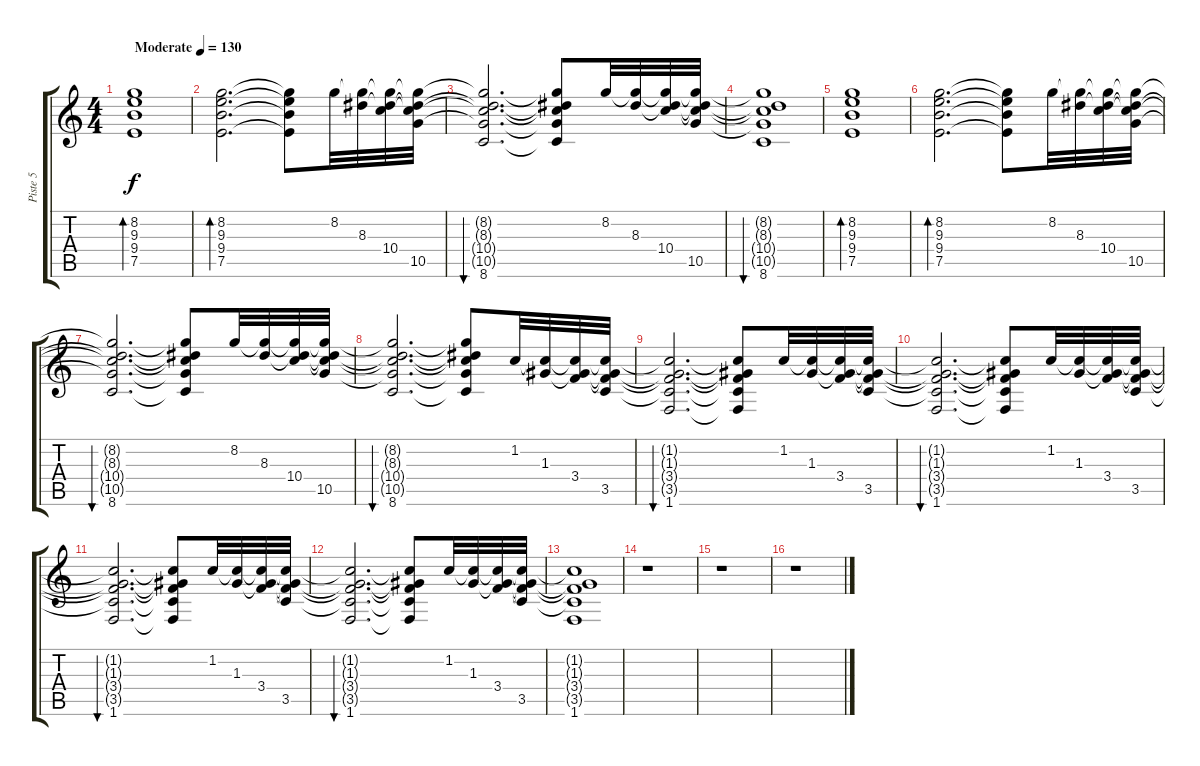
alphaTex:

\track ("Piste 5" "Piste 5") {instrument acousticguitarsteel}
\staff {score tabs}
\tuning (E4 B3 G3 D3 A2 E2) {hide}
\ts (4 4)
\tempo (130 "Moderate")
\clef g2
\ks c
(8.2 9.3 9.4 7.5).1{bd 240 dy f instrument acousticguitarsteel} |
(8.2 9.3 9.4 7.5).2{d bd 240} (8.2{t} 9.3{t} 9.4{t} 7.5{t}).8 8.2.32 (8.2{t} 8.3).32 (8.2{t} 8.3{t} 10.4).32 (8.2{t} 8.3{t} 10.4{t} 10.5).32 |
(8.2{t} 8.3{t} 10.4{t} 10.5{t} 8.6).2{d bu 240} (8.2{t} 8.3{t} 10.4{t} 10.5{t} 8.6{t}).8 8.2.32 (8.2{t} 8.3).32 (8.2{t} 8.3{t} 10.4).32 (8.2{t} 8.3{t} 10.4{t} 10.5).32 |
(8.2{t} 8.3{t} 10.4{t} 10.5{t} 8.6).1{bu 240} |
(8.2 9.3 9.4 7.5).1{bd 240} |
(8.2 9.3 9.4 7.5).2{d bd 240} (8.2{t} 9.3{t} 9.4{t} 7.5{t}).8 8.2.32 (8.2{t} 8.3).32 (8.2{t} 8.3{t} 10.4).32 (8.2{t} 8.3{t} 10.4{t} 10.5).32 |
(8.2{t} 8.3{t} 10.4{t} 10.5{t} 8.6).2{d bu 240} (8.2{t} 8.3{t} 10.4{t} 10.5{t} 8.6{t}).8 8.2.32 (8.2{t} 8.3).32 (8.2{t} 8.3{t} 10.4).32 (8.2{t} 8.3{t} 10.4{t} 10.5).32 |
(8.2{t} 8.3{t} 10.4{t} 10.5{t} 8.6).2{d bu 240} (8.2{t} 8.3{t} 10.4{t} 10.5{t} 8.6{t}).8 1.2.32 (1.2{t} 1.3).32 (1.2{t} 1.3{t} 3.4).32 (1.2{t} 1.3{t} 3.4{t} 3.5).32 |
(1.2{t} 1.3{t} 3.4{t} 3.5{t} 1.6).2{d bu 240} (1.2{t} 1.3{t} 3.4{t} 3.5{t} 1.6{t}).8 1.2.32 (1.2{t} 1.3).32 (1.2{t} 1.3{t} 3.4).32 (1.2{t} 1.3{t} 3.4{t} 3.5).32 |
(1.2{t} 1.3{t} 3.4{t} 3.5{t} 1.6).2{d bu 240} (1.2{t} 1.3{t} 3.4{t} 3.5{t} 1.6{t}).8 1.2.32 (1.2{t} 1.3).32 (1.2{t} 1.3{t} 3.4).32 (1.2{t} 1.3{t} 3.4{t} 3.5).32 |
(1.2{t} 1.3{t} 3.4{t} 3.5{t} 1.6).2{d bu 240} (1.2{t} 1.3{t} 3.4{t} 3.5{t} 1.6{t}).8 1.2.32 (1.2{t} 1.3).32 (1.2{t} 1.3{t} 3.4).32 (1.2{t} 1.3{t} 3.4{t} 3.5).32 |
(1.2{t} 1.3{t} 3.4{t} 3.5{t} 1.6).2{d bu 240} (1.2{t} 1.3{t} 3.4{t} 3.5{t} 1.6{t}).8 1.2.32 (1.2{t} 1.3).32 (1.2{t} 1.3{t} 3.4).32 (1.2{t} 1.3{t} 3.4{t} 3.5).32 |
(1.2{t} 1.3{t} 3.4{t} 3.5{t} 1.6).1 |
r.1 |
r.1 |
r.1
